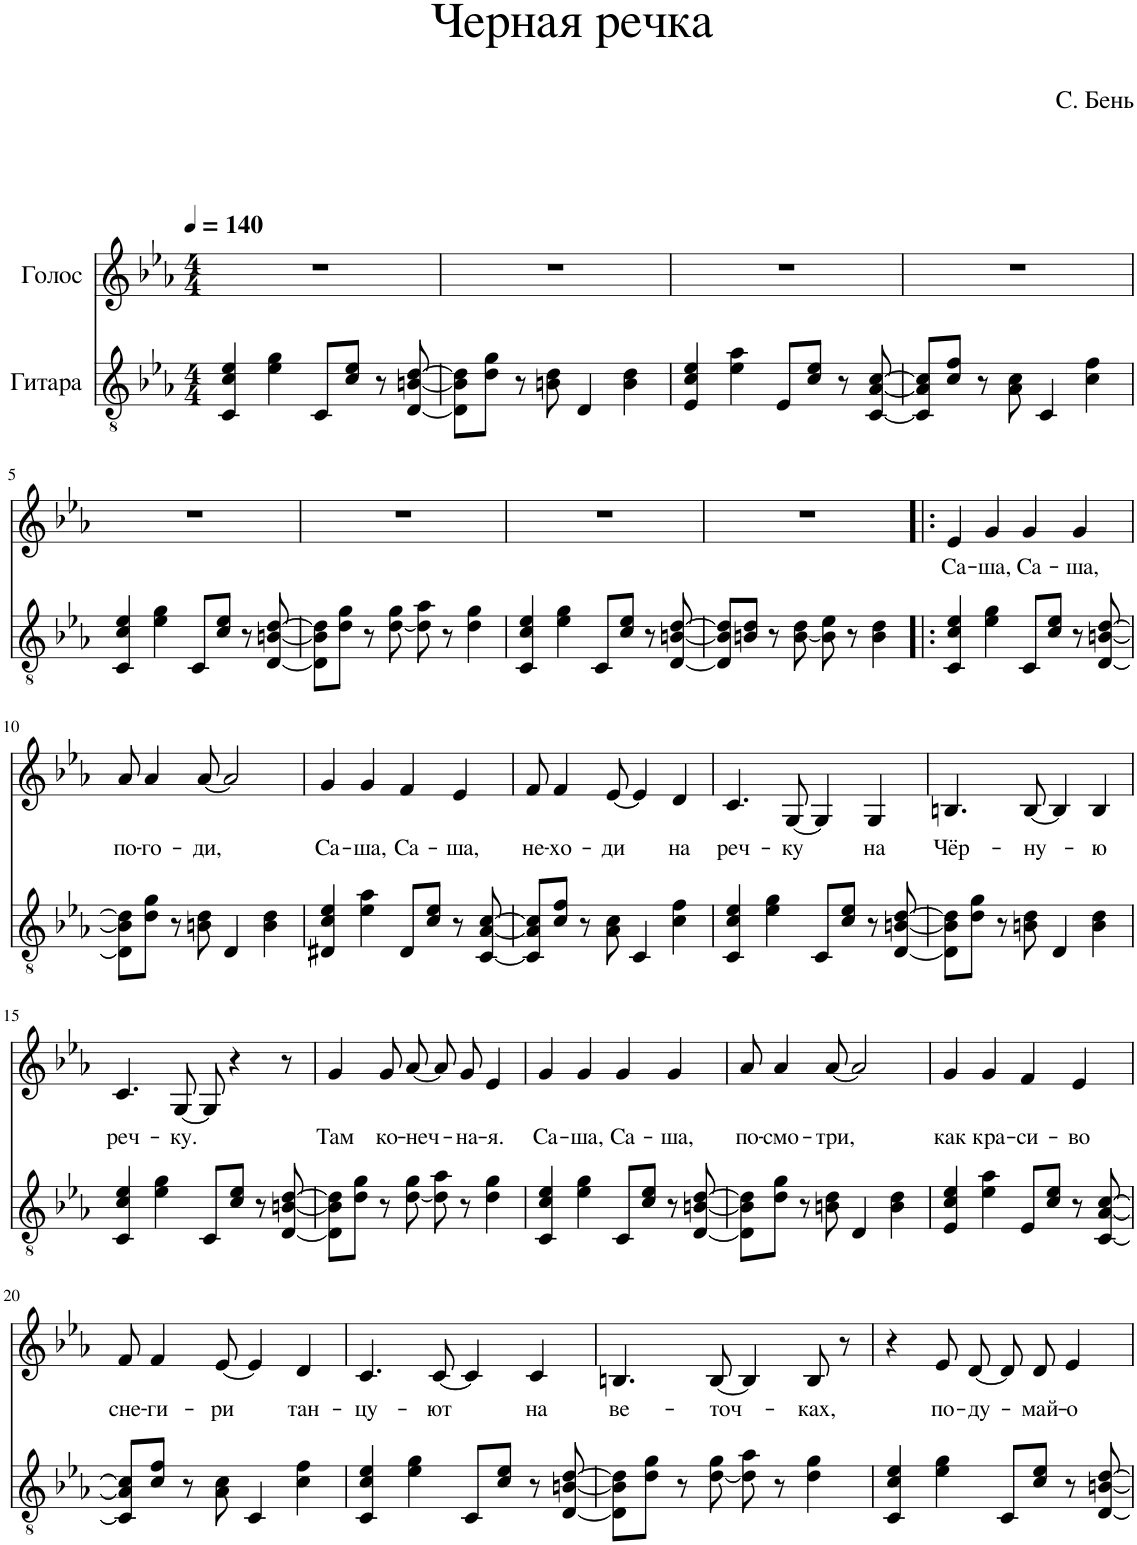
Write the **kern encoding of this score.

**kern	**kern	**text
*part2	*part1	*part1
*staff2	*staff1	*staff1
*I"Гитара	*I"Голос	*
*clefGv2	*clefG2	*
*k[b-e-a-]	*k[b-e-a-]	*
*M4/4	*M4/4	*
*MM140	*MM140	*
=1	=1	=1
4C/ 4c/ 4e-/	1r	.
4e-\ 4g\	.	.
8C/L	.	.
8c/ 8e-/J	.	.
8r	.	.
[8D/ [8Bn/ [8d/	.	.
=2	=2	=2
8D\] 8B\] 8d\]L	1r	.
8d\ 8g\J	.	.
8r	.	.
8Bn\ 8d\	.	.
4D/	.	.
4B\ 4d\	.	.
=3	=3	=3
4E-/ 4c/ 4e-/	1r	.
4e-\ 4a-\	.	.
8E-/L	.	.
8c/ 8e-/J	.	.
8r	.	.
[8C/ [8A-/ [8c/	.	.
=4	=4	=4
8C/] 8A-/] 8c/]L	1r	.
8c/ 8f/J	.	.
8r	.	.
8A-\ 8c\	.	.
4C/	.	.
4c\ 4f\	.	.
!!LO:LB:g=z
=5	=5	=5
4C/ 4c/ 4e-/	1r	.
4e-\ 4g\	.	.
8C/L	.	.
8c/ 8e-/J	.	.
8r	.	.
[8D/ [8Bn/ [8d/	.	.
=6	=6	=6
8D\] 8B\] 8d\]L	1r	.
8d\ 8g\J	.	.
8r	.	.
[8d\ 8g\	.	.
8d\] 8a-\	.	.
8r	.	.
4d\ 4g\	.	.
=7	=7	=7
4C/ 4c/ 4e-/	1r	.
4e-\ 4g\	.	.
8C/L	.	.
8c/ 8e-/J	.	.
8r	.	.
[8D/ [8Bn/ [8d/	.	.
=8	=8	=8
8D/] 8B/] 8d/]L	1r	.
8Bn/ 8d/J	.	.
8r	.	.
[8B\ 8d\	.	.
8B\] 8e-\	.	.
8r	.	.
4B\ 4d\	.	.
=9!|:	=9!|:	=9!|:
!	!	!LO:LY:b
4C/ 4c/ 4e-/	4e-/	Са-
!	!	!LO:LY:b
4e-\ 4g\	4g/	-ша,
!	!	!LO:LY:b
8C/L	4g/	Са-
8c/ 8e-/J	.	.
!	!	!LO:LY:b
8r	4g/	-ша,
[8D/ [8Bn/ [8d/	.	.
!!LO:LB:g=z
=10	=10	=10
!	!	!LO:LY:b
8D\] 8B\] 8d\]L	8a-/	по-
!	!	!LO:LY:b
8d\ 8g\J	4a-/	-го-
8r	.	.
!	!	!LO:LY:b
8Bn\ 8d\	[8a-/	-ди,
4D/	2a-/]	.
4B\ 4d\	.	.
=11	=11	=11
!	!	!LO:LY:b
4D#X/ 4c/ 4e-/	4g/	Са-
!	!	!LO:LY:b
4e-\ 4a-\	4g/	-ша,
!	!	!LO:LY:b
8D#/L	4f/	Са-
8c/ 8e-/J	.	.
!	!	!LO:LY:b
8r	4e-/	-ша,
[8C/ [8A-/ [8c/	.	.
=12	=12	=12
!	!	!LO:LY:b
8C/] 8A-/] 8c/]L	8f/	не-
!	!	!LO:LY:b
8c/ 8f/J	4f/	-хо-
8r	.	.
!	!	!LO:LY:b
8A-\ 8c\	[8e-/	-ди
4C/	4e-/]	.
!	!	!LO:LY:b
4c\ 4f\	4d/	на
=13	=13	=13
!	!	!LO:LY:b
4C/ 4c/ 4e-/	4.c/	реч-
4e-\ 4g\	.	.
!	!	!LO:LY:b
.	[8G/	-ку
8C/L	4G/]	.
8c/ 8e-/J	.	.
!	!	!LO:LY:b
8r	4G/	на
[8D/ [8Bn/ [8d/	.	.
=14	=14	=14
!	!	!LO:LY:b
8D\] 8B\] 8d\]L	4.Bn/	Чёр-
8d\ 8g\J	.	.
8r	.	.
!	!	!LO:LY:b
8Bn\ 8d\	[8B/	-ну-
4D/	4B/]	.
!	!	!LO:LY:b
4B\ 4d\	4B/	-ю
!!LO:LB:g=z
=15	=15	=15
!	!	!LO:LY:b
4C/ 4c/ 4e-/	4.c/	реч-
4e-\ 4g\	.	.
!	!	!LO:LY:b
.	[8G/	-ку.
8C/L	8G/]	.
8c/ 8e-/J	4r	.
8r	.	.
[8D/ [8Bn/ [8d/	8r	.
=16	=16	=16
!	!	!LO:LY:b
8D\] 8B\] 8d\]L	4g/	Там
8d\ 8g\J	.	.
!	!	!LO:LY:b
8r	8g/L	ко-
!	!	!LO:LY:b
[8d\ 8g\	[8a-/J	-неч-
8d\] 8a-\	8a-/L]	.
!	!	!LO:LY:b
8r	8g/J	-на-
!	!	!LO:LY:b
4d\ 4g\	4e-/	-я.
=17	=17	=17
!	!	!LO:LY:b
4C/ 4c/ 4e-/	4g/	Са-
!	!	!LO:LY:b
4e-\ 4g\	4g/	-ша,
!	!	!LO:LY:b
8C/L	4g/	Са-
8c/ 8e-/J	.	.
!	!	!LO:LY:b
8r	4g/	-ша,
[8D/ [8Bn/ [8d/	.	.
=18	=18	=18
!	!	!LO:LY:b
8D\] 8B\] 8d\]L	8a-/	по-
!	!	!LO:LY:b
8d\ 8g\J	4a-/	-смо-
8r	.	.
!	!	!LO:LY:b
8Bn\ 8d\	[8a-/	-три,
4D/	2a-/]	.
4B\ 4d\	.	.
=19	=19	=19
!	!	!LO:LY:b
4E-/ 4c/ 4e-/	4g/	как
!	!	!LO:LY:b
4e-\ 4a-\	4g/	кра-
!	!	!LO:LY:b
8E-/L	4f/	-си-
8c/ 8e-/J	.	.
!	!	!LO:LY:b
8r	4e-/	-во
[8C/ [8A-/ [8c/	.	.
!!LO:LB:g=z
=20	=20	=20
!	!	!LO:LY:b
8C/] 8A-/] 8c/]L	8f/	сне-
!	!	!LO:LY:b
8c/ 8f/J	4f/	-ги-
8r	.	.
!	!	!LO:LY:b
8A-\ 8c\	[8e-/	-ри
4C/	4e-/]	.
!	!	!LO:LY:b
4c\ 4f\	4d/	тан-
=21	=21	=21
!	!	!LO:LY:b
4C/ 4c/ 4e-/	4.c/	-цу-
4e-\ 4g\	.	.
!	!	!LO:LY:b
.	[8c/	-ют
8C/L	4c/]	.
8c/ 8e-/J	.	.
!	!	!LO:LY:b
8r	4c/	на
[8D/ [8Bn/ [8d/	.	.
=22	=22	=22
!	!	!LO:LY:b
8D\] 8B\] 8d\]L	4.Bn/	ве-
8d\ 8g\J	.	.
8r	.	.
!	!	!LO:LY:b
[8d\ 8g\	[8B/	-точ-
8d\] 8a-\	4B/]	.
8r	.	.
!	!	!LO:LY:b
4d\ 4g\	8B/	-ках,
.	8r	.
=23	=23	=23
4C/ 4c/ 4e-/	4r	.
!	!	!LO:LY:b
4e-\ 4g\	8e-/L	по-
!	!	!LO:LY:b
.	[8d/J	-ду-
8C/L	8d/L]	.
!	!	!LO:LY:b
8c/ 8e-/J	8d/J	-май-
!	!	!LO:LY:b
8r	4e-/	о
[8D/ [8Bn/ [8d/	.	.
=	=	=
*-	*-	*-
